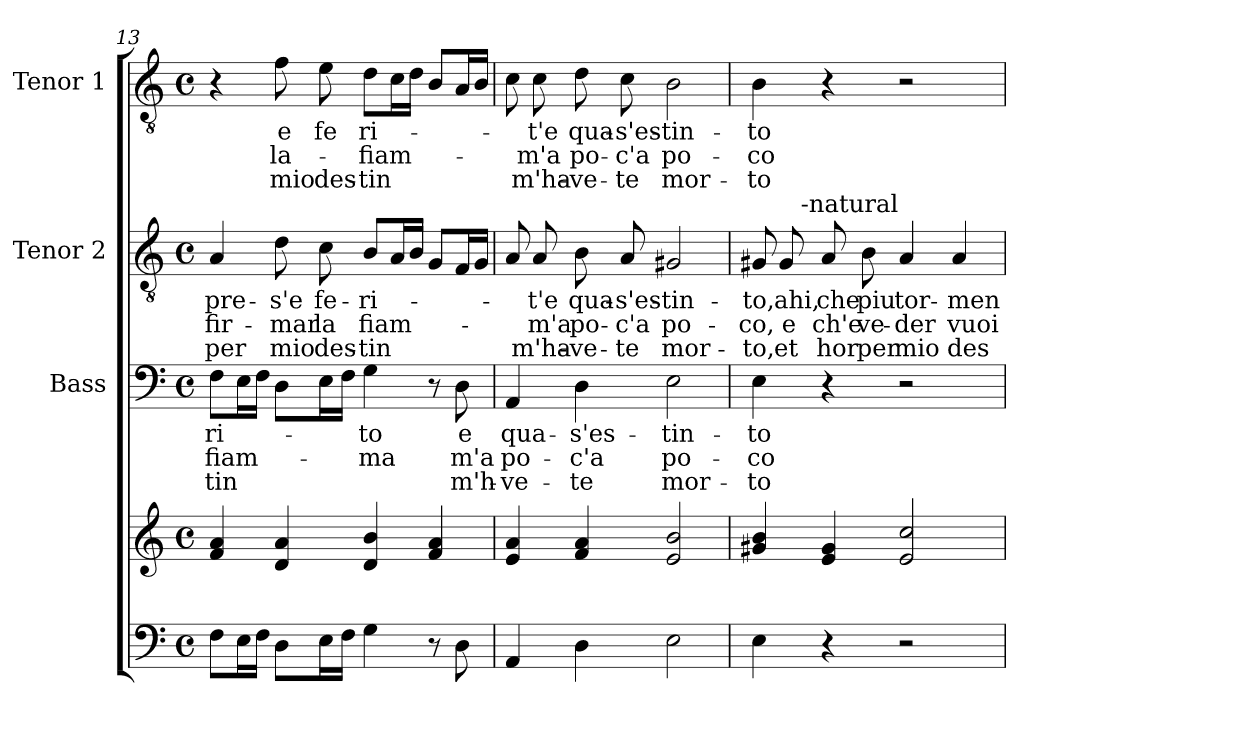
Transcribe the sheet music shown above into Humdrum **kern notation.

**kern	**kern	**kern	**text	**text	**text	**kern	**text	**text	**text	**kern	**text	**text	**text
*part4	*part4	*part3	*part3	*part3	*part3	*part2	*part2	*part2	*part2	*part1	*part1	*part1	*part1
*staff5	*staff4	*staff3	*staff3	*staff3	*staff3	*staff2	*staff2	*staff2	*staff2	*staff1	*staff1	*staff1	*staff1
*	*	*I"Bass	*	*	*	*I"Tenor 2	*	*	*	*I"Tenor 1	*	*	*
*	*	*I'B	*	*	*	*I'T 2	*	*	*	*I'T 1	*	*	*
!!LO:LB:g=z
*clefF4	*clefG2	*clefF4	*	*	*	*clefGv2	*	*	*	*clefGv2	*	*	*
*k[]	*k[]	*k[]	*	*	*	*k[]	*	*	*	*k[]	*	*	*
*C:	*C:	*C:	*	*	*	*C:	*	*	*	*C:	*	*	*
*M4/4	*M4/4	*M4/4	*	*	*	*M4/4	*	*	*	*M4/4	*	*	*
*met(c)	*met(c)	*met(c)	*	*	*	*met(c)	*	*	*	*met(c)	*	*	*
=13	=13	=13	=13	=13	=13	=13	=13	=13	=13	=13	=13	=13	=13
8F\L	4f/ 4a/	8F\L	-ri-	fiam-	-tin	4A/	pre-	-fir-	per	4r	.	.	.
16E\L	.	16E\L	.	.	.	.	.	.	.	.	.	.	.
16F\JJ	.	16F\JJ	.	.	.	.	.	.	.	.	.	.	.
8D\L	4d/ 4a/	8D\L	.	.	.	8d\	-s'e	-mar	mio	8f\	-e	la-	-mio
16E\L	.	16E\L	.	.	.	8c\	fe-	la	des-	8e\	fe	.	des-
16F\JJ	.	16F\JJ	.	.	.	.	.	.	.	.	.	.	.
4G\	4d/ 4b/	4G\	-to	-ma	.	8B/L	-ri-	fiam-	-tin	8d\L	ri-	-fiam-	-tin
.	.	.	.	.	.	16A/L	.	.	.	16c\L	.	.	.
.	.	.	.	.	.	16B/JJ	.	.	.	16d\JJ	.	.	.
8r	4f/ 4a/	8r	.	.	.	8G/L	.	.	.	8B/L	.	.	.
8D\	.	8D\	e	m'a	m'h-	16F/L	.	.	.	16A/L	.	.	.
.	.	.	.	.	.	16G/JJ	.	.	.	16B/JJ	.	.	.
=14	=14	=14	=14	=14	=14	=14	=14	=14	=14	=14	=14	=14	=14
4AA/	4e/ 4a/	4AA/	qua-	po-	-ve-	8A/	.	.	.	8c\	.	.	.
.	.	.	.	.	.	8A/	-t'e	-m'a	m'ha-	8c\	-t'e	-m'a	m'ha-
4D\	4f/ 4a/	4D\	-s'es-	-c'a	-te	8B\	qua-	po-	-ve-	8d\	qua-	po-	-ve-
.	.	.	.	.	.	8A/	-s'es-	-c'a	-te	8c\	-s'es-	-c'a	-te
2E\	2e/ 2b/	2E\	-tin-	po-	mor-	2G#X/	-tin-	po-	mor-	2B\	-tin-	po-	mor-
=15	=15	=15	=15	=15	=15	=15	=15	=15	=15	=15	=15	=15	=15
*	*	*	*	*	*	*^	*	*	*	*	*	*	*
4E\	4g#X/ 4b/	4E\	-to	-co	-to	8G#X/	8.ryy	-to,	-co,	-to,	4B\	-to	-co	-to
.	.	.	.	.	.	8G#/	.	ahi,	e	et	.	.	.	.
!	!	!	!	!	!	!	!LO:TX:a:t=-natural	!	!	!	!	!	!	!
.	.	.	.	.	.	.	2ryy	.	.	.	.	.	.	.
4r	4e/ 4g#/	4r	.	.	.	8A/	.	che	ch'e	hor	4r	.	.	.
.	.	.	.	.	.	8B\	.	piu	ve-	per	.	.	.	.
2r	2e/ 2cc/	2r	.	.	.	4A/	.	tor-	-der	mio	2r	.	.	.
.	.	.	.	.	.	.	4ryy	.	.	.	.	.	.	.
.	.	.	.	.	.	4A/	.	-men-	vuoi	des-	.	.	.	.
.	.	.	.	.	.	.	16ryy	.	.	.	.	.	.	.
*	*	*	*	*	*	*v	*v	*	*	*	*	*	*	*
=	=	=	=	=	=	=	=	=	=	=	=	=	=
*-	*-	*-	*-	*-	*-	*-	*-	*-	*-	*-	*-	*-	*-
